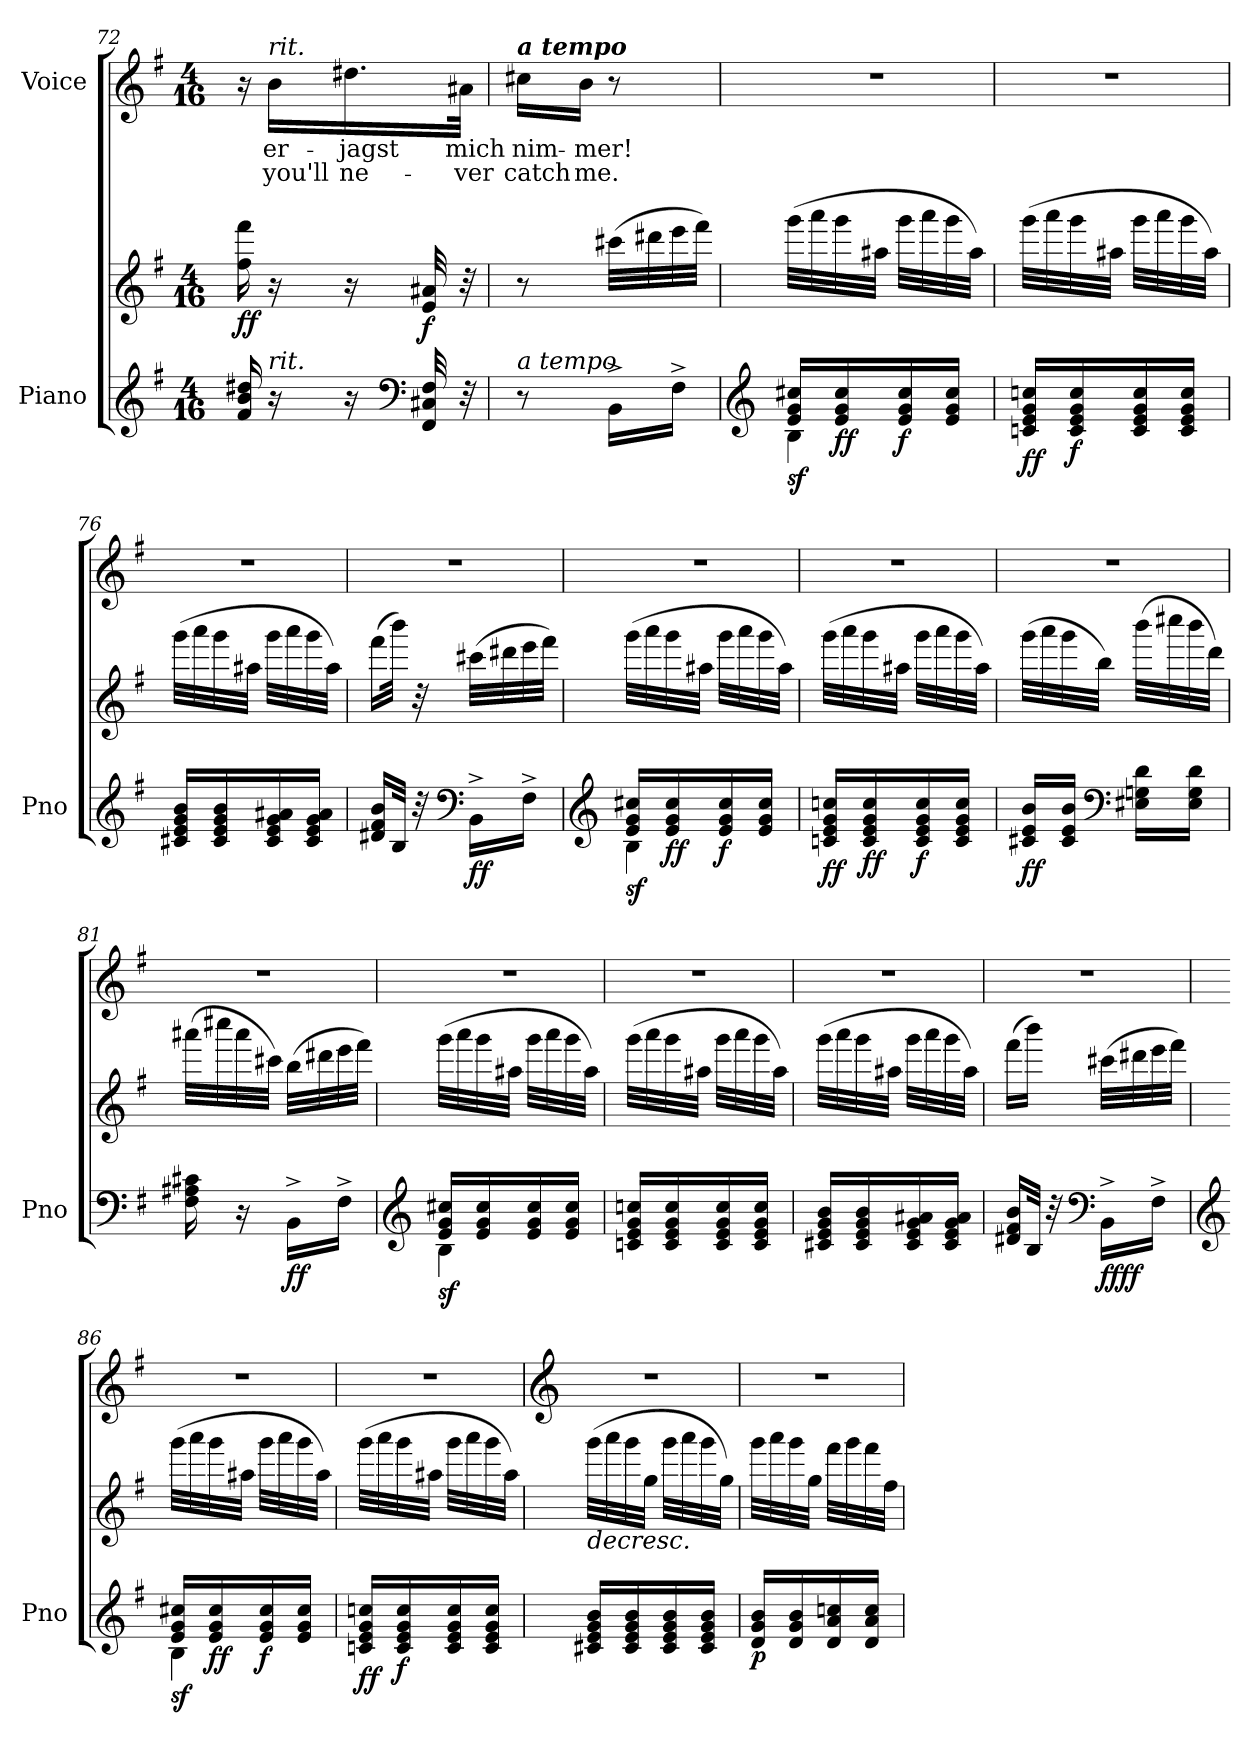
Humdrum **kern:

**kern	**kern	**dynam	**kern	**text	**text
*part2	*part2	*part2	*part1	*part1	*part1
*staff3	*staff2	*staff2/3	*staff1	*staff1	*staff1
*I"Piano	*	*	*I"Voice	*	*
*I'Pno	*	*	*	*	*
*clefG2	*clefG2	*	*clefG2	*	*
*k[f#]	*k[f#]	*	*k[f#]	*	*
*M4/16	*M4/16	*	*M4/16	*	*
*MM50	*MM50	*	*MM50	*	*
=72	=72	=72	=72	=72	=72
!	!	!LO:DY:b	!	!	!
16f#/ 16b/ 16dd#X/	16ff#\ 16fff#\	ff	16r	.	.
*	*	*	*MM45	*	*
!	!	!	!LO:TX:a:i:t=rit.	!	!
!LO:TX:a:i:t=rit.	!	!	!	!	!
!	!	!	!	!LO:LY:b	!LO:LY:b
16r	16r	.	16b\LL	er-	you'll
*	*	*	*MM43	*	*
!	!	!	!	!LO:LY:b	!LO:LY:b
16r	16r	.	16.dd#X\	-jagst	ne-
*clefF4	*	*	*	*	*
!	!	!LO:DY:b	!	!	!
32FF#/ 32C#X/ 32F#/	32e/ 32a#X/	f	.	.	.
!	!	!	!	!LO:LY:b	!LO:LY:b
32r	32r	.	32a#X\JJk	mich	-ver
=73	=73	=73	=73	=73	=73
!	!	!	!LO:TX:a:Bi:t=a tempo	!	!
!LO:TX:a:i:t=a tempo	!	!	!	!	!
!	!	!LO:DY:a	!	!LO:LY:b	!LO:LY:b
!	!	!LO:DY:n=1:a	!	!	!
8r	8r	other-dynamics ff	16cc#X\LL	nim-	catch
!	!	!	!	!LO:LY:b	!LO:LY:b
.	.	.	16b\JJ	-mer!	me.
*	*	*	*MM65	*	*
16BB^\LL	(>32ccc#X\LLL	.	8r	.	.
.	32ddd#X\	.	.	.	.
16F#^\JJ	32eee\	.	.	.	.
.	32fff#\JJJ)	.	.	.	.
=74	=74	=74	=74	=74	=74
*clefG2	*	*	*	*	*
*^	*	*	*	*	*
!	!	!	!LO:DY:b=2	!	!	!
16e/ 16g/ 16cc#X/LL	4B\	(>32ggg\LLL	sf	4r	.	.
.	.	32aaa\	.	.	.	.
!	!	!	!LO:DY:b=2	!	!	!
16e/ 16g/ 16cc#/	.	32ggg\	ff	.	.	.
.	.	32aa#X\JJJ	.	.	.	.
!	!	!	!LO:DY:b=2	!	!	!
16e/ 16g/ 16cc#/	.	32ggg\LLL	f	.	.	.
.	.	32aaa\	.	.	.	.
16e/ 16g/ 16cc#/JJ	.	32ggg\	.	.	.	.
.	.	32aa#\JJJ)	.	.	.	.
*v	*v	*	*	*	*	*
=75	=75	=75	=75	=75	=75
!	!	!LO:DY:b=2	!	!	!
16cn/ 16e/ 16g/ 16ccn/LL	(>32ggg\LLL	ff	4r	.	.
.	32aaa\	.	.	.	.
!	!	!LO:DY:b=2	!	!	!
16c/ 16e/ 16g/ 16cc/	32ggg\	f	.	.	.
.	32aa#X\JJJ	.	.	.	.
16c/ 16e/ 16g/ 16cc/	32ggg\LLL	.	.	.	.
.	32aaa\	.	.	.	.
16c/ 16e/ 16g/ 16cc/JJ	32ggg\	.	.	.	.
.	32aa#\JJJ)	.	.	.	.
!!LO:PB:g=z
=76	=76	=76	=76	=76	=76
16c#X/ 16e/ 16g/ 16b/LL	(>32ggg\LLL	.	4r	.	.
.	32aaa\	.	.	.	.
16c#/ 16e/ 16g/ 16b/	32ggg\	.	.	.	.
.	32aa#X\JJJ	.	.	.	.
16c#/ 16e/ 16g/ 16a#X/	32ggg\LLL	.	.	.	.
.	32aaa\	.	.	.	.
16c#/ 16e/ 16g/ 16a#/JJ	32ggg\	.	.	.	.
.	32aa#\JJJ)	.	.	.	.
=77	=77	=77	=77	=77	=77
16d#X/ 16f#/ 16b/LL	(>16fff#\LL	.	4r	.	.
32B/JJk	32bbb\JJk)	.	.	.	.
32r	32r	.	.	.	.
*clefF4	*	*	*	*	*
!	!	!LO:DY:b=2	!	!	!
16BB^\LL	(>32ccc#X\LLL	ff	.	.	.
.	32ddd#X\	.	.	.	.
16F#^\JJ	32eee\	.	.	.	.
.	32fff#\JJJ)	.	.	.	.
=78	=78	=78	=78	=78	=78
*clefG2	*	*	*	*	*
*^	*	*	*	*	*
!	!	!	!LO:DY:b=2	!	!	!
16e/ 16g/ 16cc#X/LL	4B\	(>32ggg\LLL	sf	4r	.	.
.	.	32aaa\	.	.	.	.
!	!	!	!LO:DY:b=2	!	!	!
16e/ 16g/ 16cc#/	.	32ggg\	ff	.	.	.
.	.	32aa#X\JJJ	.	.	.	.
!	!	!	!LO:DY:b=2	!	!	!
16e/ 16g/ 16cc#/	.	32ggg\LLL	f	.	.	.
.	.	32aaa\	.	.	.	.
16e/ 16g/ 16cc#/JJ	.	32ggg\	.	.	.	.
.	.	32aa#\JJJ)	.	.	.	.
*v	*v	*	*	*	*	*
=79	=79	=79	=79	=79	=79
!	!	!LO:DY:b=2	!	!	!
16cn/ 16e/ 16g/ 16ccn/LL	(>32ggg\LLL	ff	4r	.	.
.	32aaa\	.	.	.	.
!	!	!LO:DY:b=2	!	!	!
16c/ 16e/ 16g/ 16cc/	32ggg\	ff	.	.	.
.	32aa#X\JJJ	.	.	.	.
!	!	!LO:DY:b=2	!	!	!
16c/ 16e/ 16g/ 16cc/	32ggg\LLL	f	.	.	.
.	32aaa\	.	.	.	.
16c/ 16e/ 16g/ 16cc/JJ	32ggg\	.	.	.	.
.	32aa#\JJJ)	.	.	.	.
!!LO:LB:g=z
=80	=80	=80	=80	=80	=80
!	!	!LO:DY:b=2	!	!	!
16c#X/ 16e/ 16b/LL	(>32ggg\LLL	ff	4r	.	.
.	32aaa\	.	.	.	.
16c#/ 16e/ 16b/JJ	32ggg\	.	.	.	.
.	32bb\JJJ)	.	.	.	.
*clefF4	*	*	*	*	*
16E#X\ 16Gn\ 16d\LL	(>32bbb\LLL	.	.	.	.
.	32cccc#X\	.	.	.	.
16E#\ 16G\ 16d\JJ	32bbb\	.	.	.	.
.	32ddd\JJJ)	.	.	.	.
=81	=81	=81	=81	=81	=81
16F#\ 16A#X\ 16c#X\	(>32aaa#X\LLL	.	4r	.	.
.	32cccc#X\	.	.	.	.
16r	32aaa#\	.	.	.	.
.	32ccc#X\JJJ)	.	.	.	.
!	!	!LO:DY:b=2	!	!	!
16BB^\LL	(>32bb\LLL	ff	.	.	.
.	32ddd#X\	.	.	.	.
16F#^\JJ	32eee\	.	.	.	.
.	32fff#\JJJ)	.	.	.	.
=82	=82	=82	=82	=82	=82
*clefG2	*	*	*	*	*
*^	*	*	*	*	*
!	!	!	!LO:DY:b=2	!	!	!
16e/ 16g/ 16cc#X/LL	4B\	(>32ggg\LLL	sf	4r	.	.
.	.	32aaa\	.	.	.	.
16e/ 16g/ 16cc#/	.	32ggg\	.	.	.	.
.	.	32aa#X\JJJ	.	.	.	.
16e/ 16g/ 16cc#/	.	32ggg\LLL	.	.	.	.
.	.	32aaa\	.	.	.	.
16e/ 16g/ 16cc#/JJ	.	32ggg\	.	.	.	.
.	.	32aa#\JJJ)	.	.	.	.
*v	*v	*	*	*	*	*
=83	=83	=83	=83	=83	=83
16cn/ 16e/ 16g/ 16ccn/LL	(>32ggg\LLL	.	4r	.	.
.	32aaa\	.	.	.	.
16c/ 16e/ 16g/ 16cc/	32ggg\	.	.	.	.
.	32aa#X\JJJ	.	.	.	.
16c/ 16e/ 16g/ 16cc/	32ggg\LLL	.	.	.	.
.	32aaa\	.	.	.	.
16c/ 16e/ 16g/ 16cc/JJ	32ggg\	.	.	.	.
.	32aa#\JJJ)	.	.	.	.
!!LO:LB:g=z
=84	=84	=84	=84	=84	=84
16c#X/ 16e/ 16g/ 16b/LL	(>32ggg\LLL	.	4r	.	.
.	32aaa\	.	.	.	.
16c#/ 16e/ 16g/ 16b/	32ggg\	.	.	.	.
.	32aa#X\JJJ	.	.	.	.
16c#/ 16e/ 16g/ 16a#X/	32ggg\LLL	.	.	.	.
.	32aaa\	.	.	.	.
16c#/ 16e/ 16g/ 16a#/JJ	32ggg\	.	.	.	.
.	32aa#\JJJ)	.	.	.	.
=85	=85	=85	=85	=85	=85
16d#X/ 16f#/ 16b/LL	(>16fff#\LL	.	4r	.	.
32B/JJk	16bbb\JJ)	.	.	.	.
32r	.	.	.	.	.
*clefF4	*	*	*	*	*
!	!	!LO:DY:b=2	!	!	!
!	!	!LO:DY:n=1:b	!	!	!
16BB^\LL	(>32ccc#X\LLL	ff ff	.	.	.
.	32ddd#X\	.	.	.	.
16F#^\JJ	32eee\	.	.	.	.
.	32fff#\JJJ)	.	.	.	.
=86	=86	=86	=86	=86	=86
*clefG2	*	*	*	*	*
*^	*	*	*	*	*
!	!	!	!LO:DY:b=2	!	!	!
16e/ 16g/ 16cc#X/LL	4B\	(>32ggg\LLL	sf	4r	.	.
.	.	32aaa\	.	.	.	.
!	!	!	!LO:DY:b=2	!	!	!
16e/ 16g/ 16cc#/	.	32ggg\	ff	.	.	.
.	.	32aa#X\JJJ	.	.	.	.
!	!	!	!LO:DY:b=2	!	!	!
16e/ 16g/ 16cc#/	.	32ggg\LLL	f	.	.	.
.	.	32aaa\	.	.	.	.
16e/ 16g/ 16cc#/JJ	.	32ggg\	.	.	.	.
.	.	32aa#\JJJ)	.	.	.	.
*v	*v	*	*	*	*	*
=87	=87	=87	=87	=87	=87
!	!	!LO:DY:b=2	!	!	!
16cn/ 16e/ 16g/ 16ccn/LL	(>32ggg\LLL	ff	4r	.	.
.	32aaa\	.	.	.	.
!	!	!LO:DY:b=2	!	!	!
16c/ 16e/ 16g/ 16cc/	32ggg\	f	.	.	.
.	32aa#X\JJJ	.	.	.	.
16c/ 16e/ 16g/ 16cc/	32ggg\LLL	.	.	.	.
.	32aaa\	.	.	.	.
16c/ 16e/ 16g/ 16cc/JJ	32ggg\	.	.	.	.
.	32aa#\JJJ)	.	.	.	.
!!LO:LB:g=z
=88	=88	=88	=88	=88	=88
*	*	*	*clefG2	*	*
!	!	!LO:HP:b	!	!	!
16c#X/ 16e/ 16g/ 16b/LL	(>32ggg\LLL	>	4r	.	.
.	32aaa\	.	.	.	.
16c#/ 16e/ 16g/ 16b/	32ggg\	.	.	.	.
.	32gg\JJJ	.	.	.	.
16c#/ 16e/ 16g/ 16b/	32ggg\LLL	.	.	.	.
.	32aaa\	.	.	.	.
16c#/ 16e/ 16g/ 16b/JJ	32ggg\	.	.	.	.
.	32gg\JJJ)	.	.	.	.
=89	=89	=89	=89	=89	=89
!	!	!LO:DY:b=2	!	!	!
16d/ 16g/ 16b/LL	32ggg\LLL	p	4r	.	.
.	32aaa\	.	.	.	.
16d/ 16g/ 16b/	32ggg\	.	.	.	.
.	32gg\JJJ	.	.	.	.
16d/ 16a/ 16ccn/	32fff#\LLL	.	.	.	.
.	32ggg\	.	.	.	.
16d/ 16a/ 16cc/JJ	32fff#\	.	.	.	.
.	32ff#\JJJ	.	.	.	.
.	.	]	.	.	.
=	=	=	=	=	=
*-	*-	*-	*-	*-	*-
